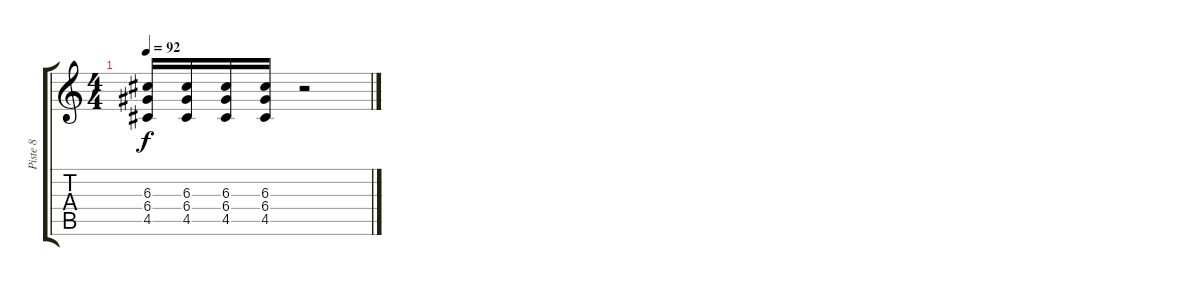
\track ("Piste 8" "Piste 8") {instrument overdrivenguitar}
\staff {score tabs}
\tuning (E4 B3 G3 D3 A2 E2) {hide}
\ts (4 4)
\tempo 92
\clef g2
\ks c
(6.3 6.4 4.5).16{dy f} (6.3 6.4 4.5).16 (6.3 6.4 4.5).16 (6.3 6.4 4.5).16 r.2
